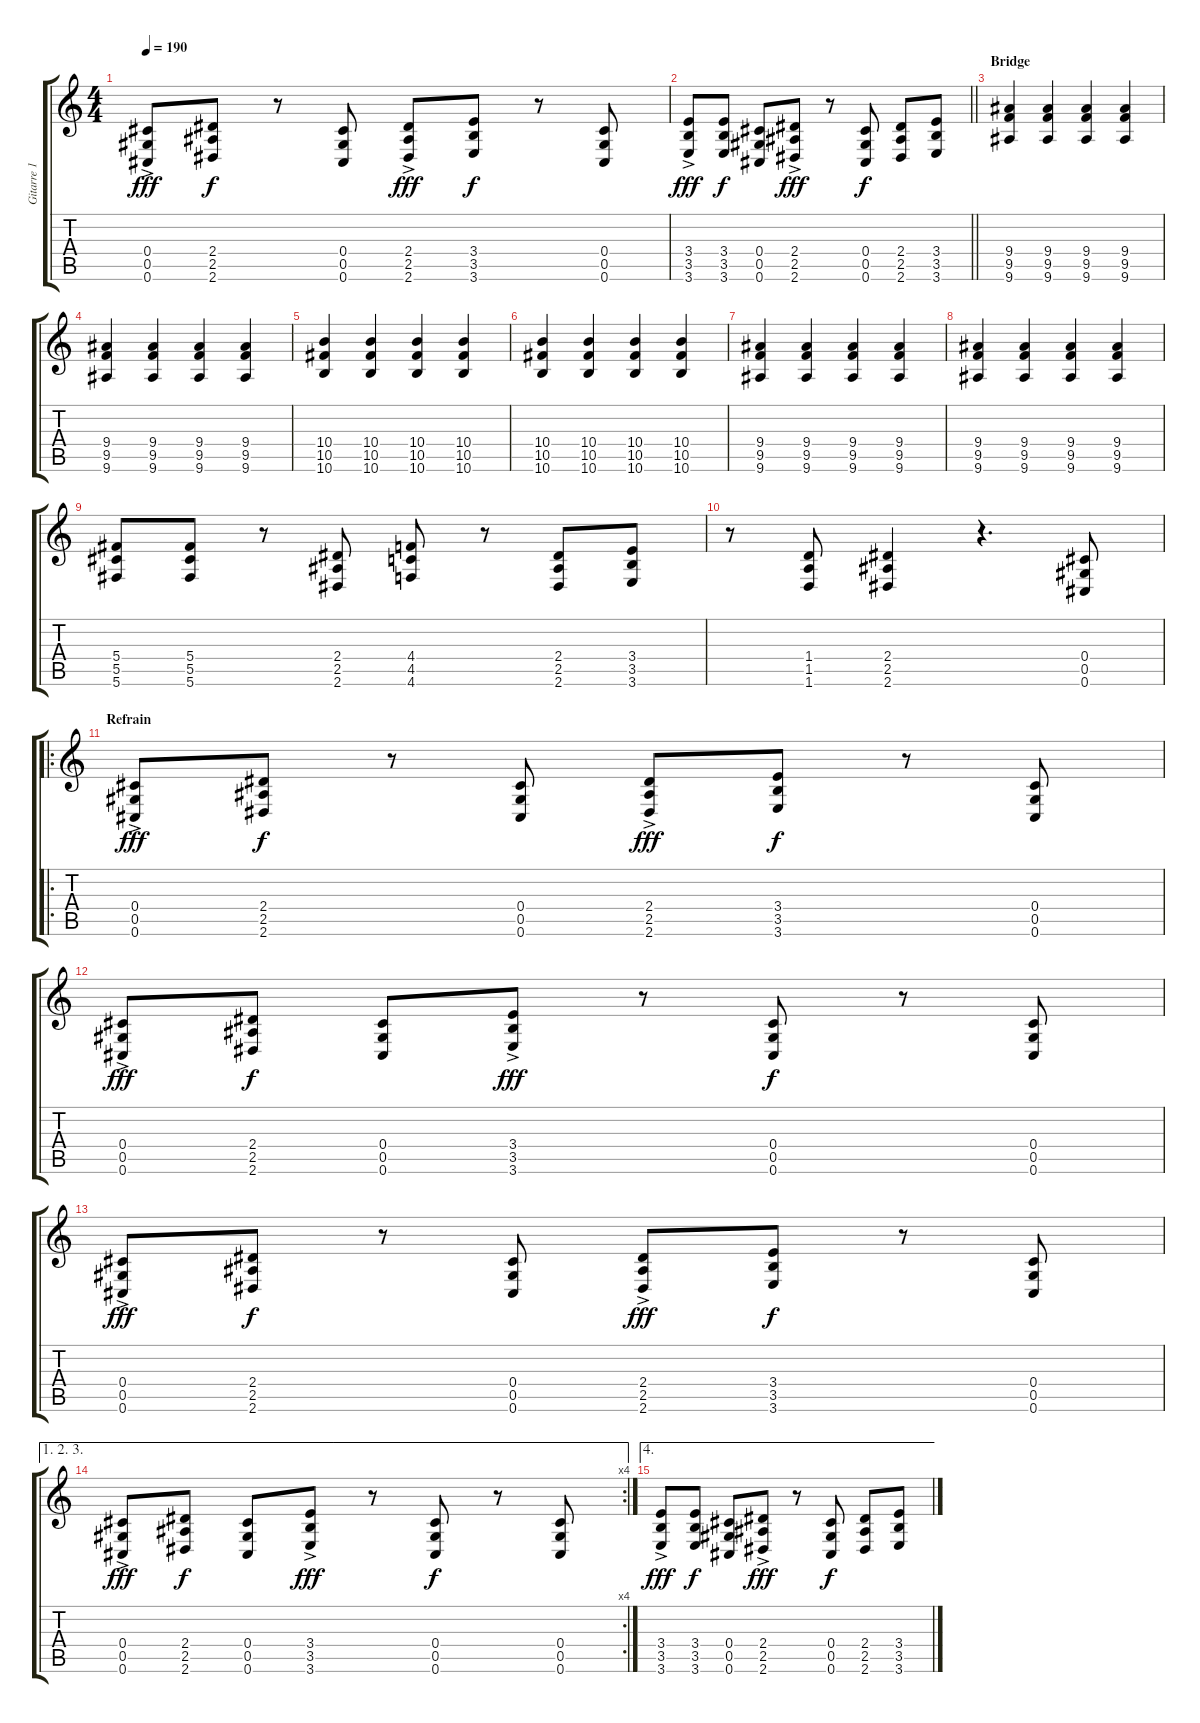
\track ("Gitarre 1" "Gitarre 1") {instrument distortionguitar}
\staff {score tabs}
\tuning (Eb4 Bb3 Gb3 Db3 Ab2 Db2) {hide}
\ts (4 4)
\tempo 190
\clef g2
\ks c
(0.4 0.5 0.6{ac}).8{dy fff} (2.4 2.5 2.6).8{dy f} r.8 (0.4 0.5 0.6).8 (2.4 2.5 2.6{ac}).8{dy fff} (3.4 3.5 3.6).8{dy f} r.8 (0.4 0.5 0.6).8 |
\barLineRight lightlight
(3.4 3.5 3.6{ac}).8{dy fff} (3.4 3.5 3.6).8{dy f} (0.4 0.5 0.6).8 (2.4 2.5 2.6{ac}).8{dy fff} r.8 (0.4 0.5 0.6).8{dy f} (2.4 2.5 2.6).8 (3.4 3.5 3.6).8 |
\section ("" "Bridge")
(9.4 9.5 9.6).4 (9.4 9.5 9.6).4 (9.4 9.5 9.6).4 (9.4 9.5 9.6).4 |
(9.4 9.5 9.6).4 (9.4 9.5 9.6).4 (9.4 9.5 9.6).4 (9.4 9.5 9.6).4 |
(10.4 10.5 10.6).4 (10.4 10.5 10.6).4 (10.4 10.5 10.6).4 (10.4 10.5 10.6).4 |
(10.4 10.5 10.6).4 (10.4 10.5 10.6).4 (10.4 10.5 10.6).4 (10.4 10.5 10.6).4 |
(9.4 9.5 9.6).4 (9.4 9.5 9.6).4 (9.4 9.5 9.6).4 (9.4 9.5 9.6).4 |
(9.4 9.5 9.6).4 (9.4 9.5 9.6).4 (9.4 9.5 9.6).4 (9.4 9.5 9.6).4 |
(5.4 5.5 5.6).8 (5.4 5.5 5.6).8 r.8 (2.4 2.5 2.6).8 (4.4 4.5 4.6).8 r.8 (2.4 2.5 2.6).8 (3.4 3.5 3.6).8 |
r.8 (1.4 1.5 1.6).8 (2.4 2.5 2.6).4 r.4{d} (0.4 0.5 0.6).8 |
\ro
\section ("" "Refrain")
(0.4 0.5 0.6{ac}).8{dy fff} (2.4 2.5 2.6).8{dy f} r.8 (0.4 0.5 0.6).8 (2.4 2.5 2.6{ac}).8{dy fff} (3.4 3.5 3.6).8{dy f} r.8 (0.4 0.5 0.6).8 |
(0.4 0.5 0.6{ac}).8{dy fff} (2.4 2.5 2.6).8{dy f} (0.4 0.5 0.6).8 (3.4 3.5 3.6{ac}).8{dy fff} r.8 (0.4 0.5 0.6).8{dy f} r.8 (0.4 0.5 0.6).8 |
(0.4 0.5 0.6{ac}).8{dy fff} (2.4 2.5 2.6).8{dy f} r.8 (0.4 0.5 0.6).8 (2.4 2.5 2.6{ac}).8{dy fff} (3.4 3.5 3.6).8{dy f} r.8 (0.4 0.5 0.6).8 |
\ae (1 2 3)
\rc 4
(0.4 0.5 0.6{ac}).8{dy fff} (2.4 2.5 2.6).8{dy f} (0.4 0.5 0.6).8 (3.4 3.5 3.6{ac}).8{dy fff} r.8 (0.4 0.5 0.6).8{dy f} r.8 (0.4 0.5 0.6).8 |
\ae 4
(3.4 3.5 3.6{ac}).8{dy fff} (3.4 3.5 3.6).8{dy f} (0.4 0.5 0.6).8 (2.4 2.5 2.6{ac}).8{dy fff} r.8 (0.4 0.5 0.6).8{dy f} (2.4 2.5 2.6).8 (3.4 3.5 3.6).8
